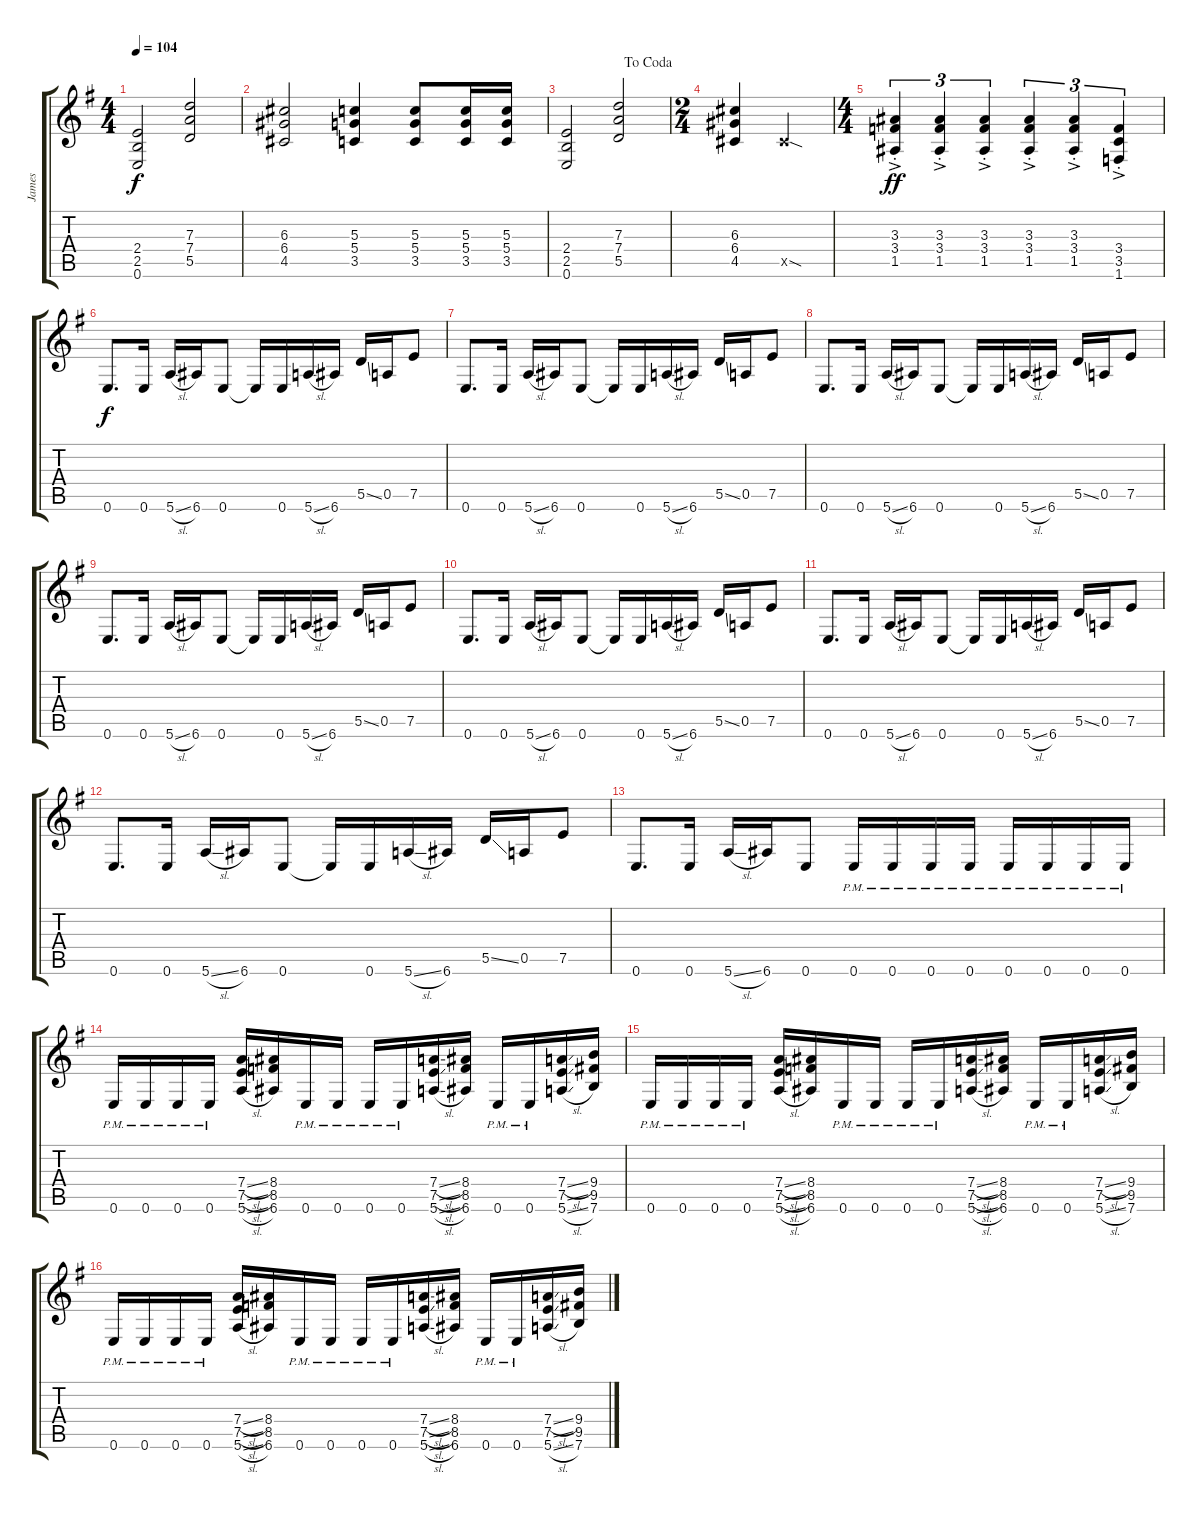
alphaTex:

\track ("James" "James") {instrument distortionguitar}
\staff {score tabs}
\tuning (E4 B3 G3 D3 A2 E2) {hide}
\ts (4 4)
\tempo 104
\clef g2
\ks eminor
(2.4 2.5 0.6).2{dy f} (7.3 7.4 5.5).2 |
(6.3 6.4 4.5).2 (5.3 5.4 3.5).4 (5.3 5.4 3.5).8 (5.3 5.4 3.5).16 (5.3 5.4 3.5).16 |
\jump dacoda
(2.4 2.5 0.6).2 (7.3 7.4 5.5).2 |
\ts (2 4)
(6.3 6.4 4.5).4 4.5{sod x}.4 |
\ts (4 4)
(3.3 3.4 1.5{ac st}).4{tu (3 2) dy ff} (3.3 3.4 1.5{ac st}).4{tu (3 2)} (3.3 3.4 1.5{ac st}).4{tu (3 2)} (3.3 3.4 1.5{ac st}).4{tu (3 2)} (3.3 3.4 1.5{ac st}).4{tu (3 2)} (3.4 3.5 1.6{ac st}).4{tu (3 2)} |
0.6.8{d dy f} 0.6.16 5.6{sl}.16 6.6.16 0.6.8 0.6{t}.16 0.6.16 5.6{sl}.16 6.6.16 5.5{ss}.16 0.5.16 7.5.8 |
0.6.8{d} 0.6.16 5.6{sl}.16 6.6.16 0.6.8 0.6{t}.16 0.6.16 5.6{sl}.16 6.6.16 5.5{ss}.16 0.5.16 7.5.8 |
0.6.8{d} 0.6.16 5.6{sl}.16 6.6.16 0.6.8 0.6{t}.16 0.6.16 5.6{sl}.16 6.6.16 5.5{ss}.16 0.5.16 7.5.8 |
0.6.8{d} 0.6.16 5.6{sl}.16 6.6.16 0.6.8 0.6{t}.16 0.6.16 5.6{sl}.16 6.6.16 5.5{ss}.16 0.5.16 7.5.8 |
0.6.8{d} 0.6.16 5.6{sl}.16 6.6.16 0.6.8 0.6{t}.16 0.6.16 5.6{sl}.16 6.6.16 5.5{ss}.16 0.5.16 7.5.8 |
0.6.8{d} 0.6.16 5.6{sl}.16 6.6.16 0.6.8 0.6{t}.16 0.6.16 5.6{sl}.16 6.6.16 5.5{ss}.16 0.5.16 7.5.8 |
0.6.8{d} 0.6.16 5.6{sl}.16 6.6.16 0.6.8 0.6{t}.16 0.6.16 5.6{sl}.16 6.6.16 5.5{ss}.16 0.5.16 7.5.8 |
0.6.8{d} 0.6.16 5.6{sl}.16 6.6.16 0.6.8 0.6{pm}.16 0.6{pm}.16 0.6{pm}.16 0.6{pm}.16 0.6{pm}.16 0.6{pm}.16 0.6{pm}.16 0.6{pm}.16 |
0.6{pm}.16 0.6{pm}.16 0.6{pm}.16 0.6{pm}.16 (7.4{sl} 7.5{sl} 5.6{sl}).16 (8.4 8.5 6.6).16 0.6{pm}.16 0.6{pm}.16 0.6{pm}.16 0.6{pm}.16 (7.4{sl} 7.5{sl} 5.6{sl}).16 (8.4 8.5 6.6).16 0.6{pm}.16 0.6{pm}.16 (7.4{sl} 7.5{ss} 5.6{sl}).16 (9.4 9.5 7.6).16 |
0.6{pm}.16 0.6{pm}.16 0.6{pm}.16 0.6{pm}.16 (7.4{sl} 7.5{sl} 5.6{sl}).16 (8.4 8.5 6.6).16 0.6{pm}.16 0.6{pm}.16 0.6{pm}.16 0.6{pm}.16 (7.4{sl} 7.5{sl} 5.6{sl}).16 (8.4 8.5 6.6).16 0.6{pm}.16 0.6{pm}.16 (7.4{sl} 7.5{ss} 5.6{sl}).16 (9.4 9.5 7.6).16 |
0.6{pm}.16 0.6{pm}.16 0.6{pm}.16 0.6{pm}.16 (7.4{sl} 7.5{sl} 5.6{sl}).16 (8.4 8.5 6.6).16 0.6{pm}.16 0.6{pm}.16 0.6{pm}.16 0.6{pm}.16 (7.4{sl} 7.5{sl} 5.6{sl}).16 (8.4 8.5 6.6).16 0.6{pm}.16 0.6{pm}.16 (7.4{sl} 7.5{ss} 5.6{sl}).16 (9.4 9.5 7.6).16
